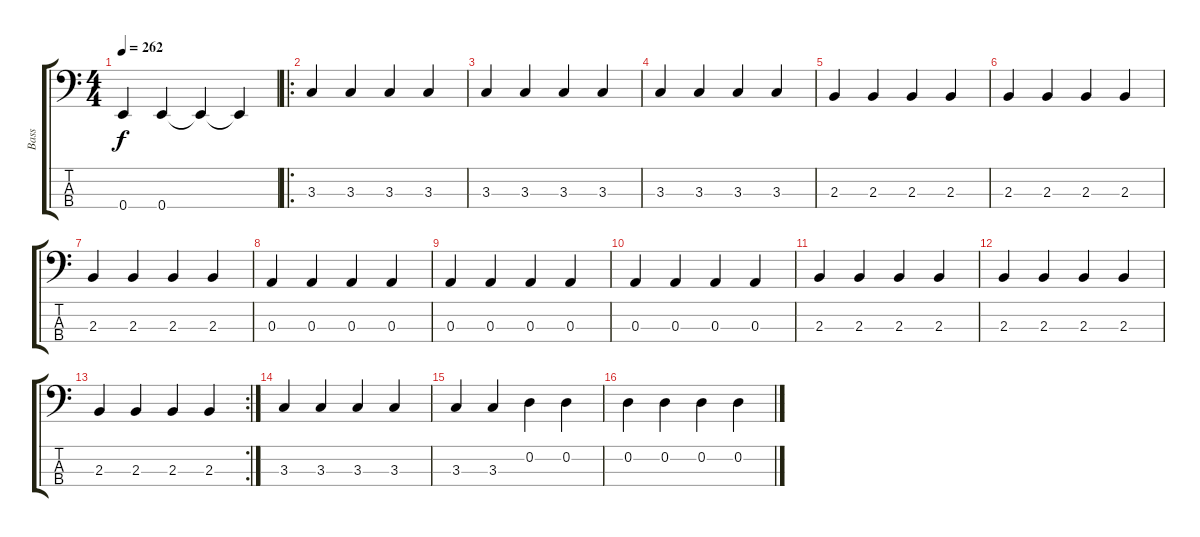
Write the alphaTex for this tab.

\track ("Bass" "Bass") {instrument electricbassfinger}
\staff {score tabs}
\tuning (G2 D2 A1 E1) {hide}
\ts (4 4)
\tempo 262
\clef f4
\ks c
0.4.4{dy f} 0.4.4 0.4{t}.4 0.4{t}.4 |
\ro
3.3.4 3.3.4 3.3.4 3.3.4 |
3.3.4 3.3.4 3.3.4 3.3.4 |
3.3.4 3.3.4 3.3.4 3.3.4 |
2.3.4 2.3.4 2.3.4 2.3.4 |
2.3.4 2.3.4 2.3.4 2.3.4 |
2.3.4 2.3.4 2.3.4 2.3.4 |
0.3.4 0.3.4 0.3.4 0.3.4 |
0.3.4 0.3.4 0.3.4 0.3.4 |
0.3.4 0.3.4 0.3.4 0.3.4 |
2.3.4 2.3.4 2.3.4 2.3.4 |
2.3.4 2.3.4 2.3.4 2.3.4 |
\rc 2
2.3.4 2.3.4 2.3.4 2.3.4 |
3.3.4 3.3.4 3.3.4 3.3.4 |
3.3.4 3.3.4 0.2.4 0.2.4 |
0.2.4 0.2.4 0.2.4 0.2.4
